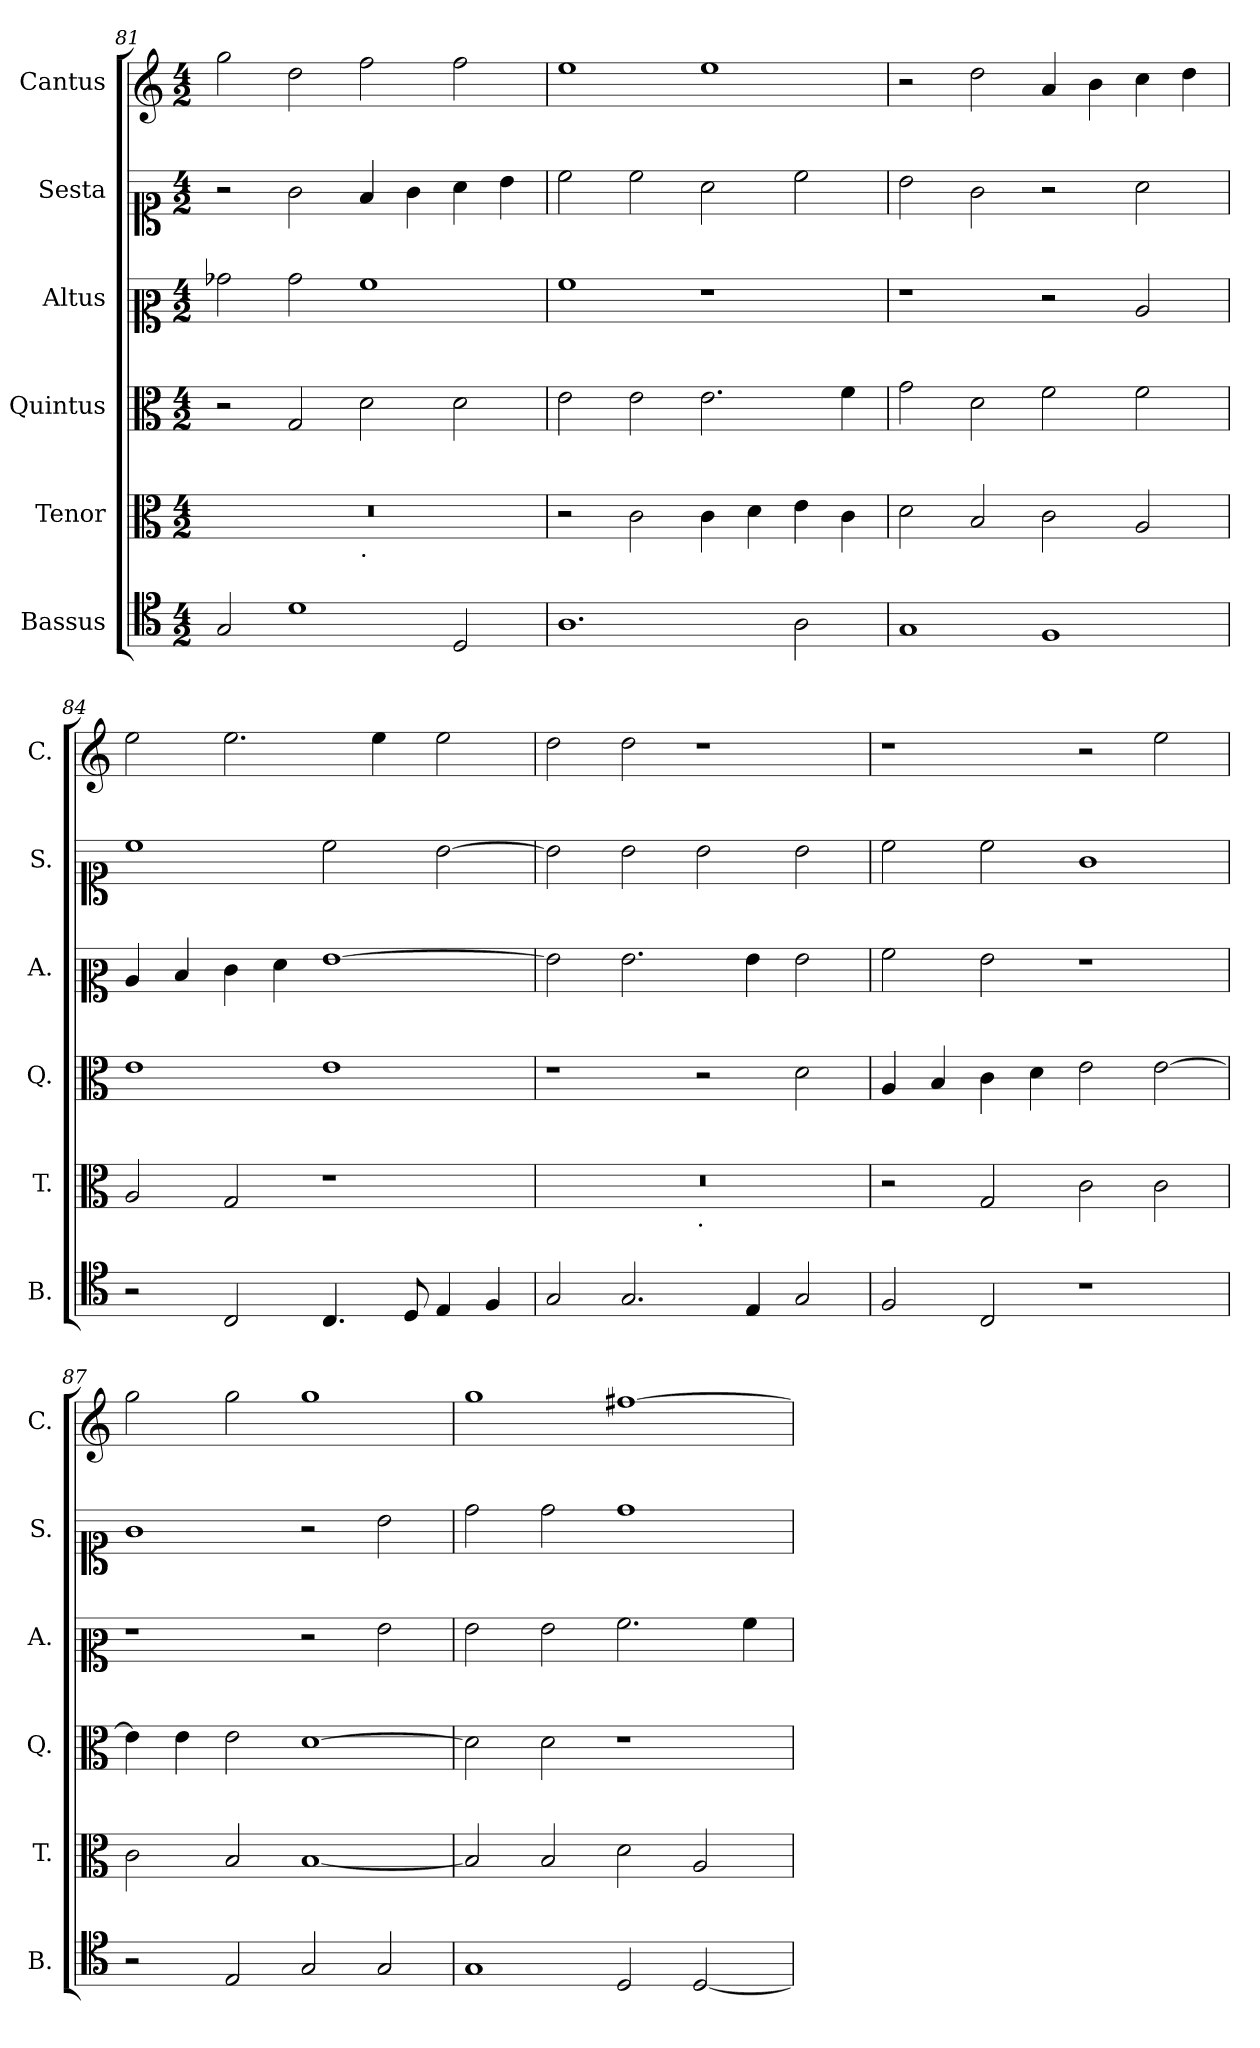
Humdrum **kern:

**kern	**kern	**kern	**kern	**kern	**kern
*part6	*part5	*part4	*part3	*part2	*part1
*staff6	*staff5	*staff4	*staff3	*staff2	*staff1
*I"Bassus	*I"Tenor	*I"Quintus	*I"Altus	*I"Sesta	*I"Cantus
*I'B.	*I'T.	*I'Q.	*I'A.	*I'S.	*I'C.
*clefC4	*clefC3	*clefC3	*clefC2	*clefC1	*clefG2
*k[]	*k[]	*k[]	*k[]	*k[]	*k[]
*M4/2	*M4/2	*M4/2	*M4/2	*M4/2	*M4/2
=81	=81	=81	=81	=81	=81
*	*^	*	*	*	*
2G/	0r	1ryy	2r	2b-X\	2r	2gg\
1d	.	.	2G/	2b-\	2g\	2dd\
!	!	!LO:TX:b:t=.	!	!	!	!
.	.	1ryy	2d\	1a	4f/	2ff\
.	.	.	.	.	4g\	.
2D/	.	.	2d\	.	4a\	2ff\
.	.	.	.	.	4b\	.
*	*v	*v	*	*	*	*
=82	=82	=82	=82	=82	=82
1.A	2r	2e\	1a	2cc\	1ee
.	2c\	2e\	.	2cc\	.
.	4c\	2.e\	1r	2a\	1ee
.	4d\	.	.	.	.
2A\	4e\	.	.	2cc\	.
.	4c\	4f\	.	.	.
=83	=83	=83	=83	=83	=83
1G	2d\	2g\	1r	2b\	2r
.	2B/	2d\	.	2g\	2dd\
1F	2c\	2f\	2r	2r	4a/
.	.	.	.	.	4b\
.	2A/	2f\	2c/	2a\	4cc\
.	.	.	.	.	4dd\
!!LO:PB:g=z
=84	=84	=84	=84	=84	=84
2r	2A/	1e	4c/	1cc	2ee\
.	.	.	4d/	.	.
2C/	2G/	.	4e\	.	2.ee\
.	.	.	4f\	.	.
4.C/	1r	1e	[1g	2cc\	.
.	.	.	.	.	4ee\
8D/	.	.	.	.	.
4E/	.	.	.	[2b\	2ee\
4F/	.	.	.	.	.
=85	=85	=85	=85	=85	=85
*	*^	*	*	*	*
2G/	0r	1ryy	1r	2g\]	2b\]	2dd\
2.G/	.	.	.	2.g\	2b\	2dd\
!	!	!LO:TX:b:t=.	!	!	!	!
.	.	1ryy	2r	.	2b\	1r
4E/	.	.	.	4g\	.	.
2G/	.	.	2d\	2g\	2b\	.
*	*v	*v	*	*	*	*
=86	=86	=86	=86	=86	=86
2F/	2r	4A/	2a\	2cc\	1r
.	.	4B/	.	.	.
2C/	2G/	4c\	2g\	2cc\	.
.	.	4d\	.	.	.
1r	2c\	2e\	1r	1g	2r
.	2c\	[2e\	.	.	2ee\
=87	=87	=87	=87	=87	=87
2r	2c\	4e\]	1r	1g	2gg\
.	.	4e\	.	.	.
2E/	2B/	2e\	.	.	2gg\
2G/	[1B	[1d	2r	2r	1gg
2G/	.	.	2g\	2b\	.
=88	=88	=88	=88	=88	=88
1G	2B/]	2d\]	2g\	2dd\	1gg
.	2B/	2d\	2g\	2dd\	.
2D/	2d\	1r	2.a\	1dd	[1ff#X
[2D/	2A/	.	.	.	.
.	.	.	4a\	.	.
=	=	=	=	=	=
*-	*-	*-	*-	*-	*-
